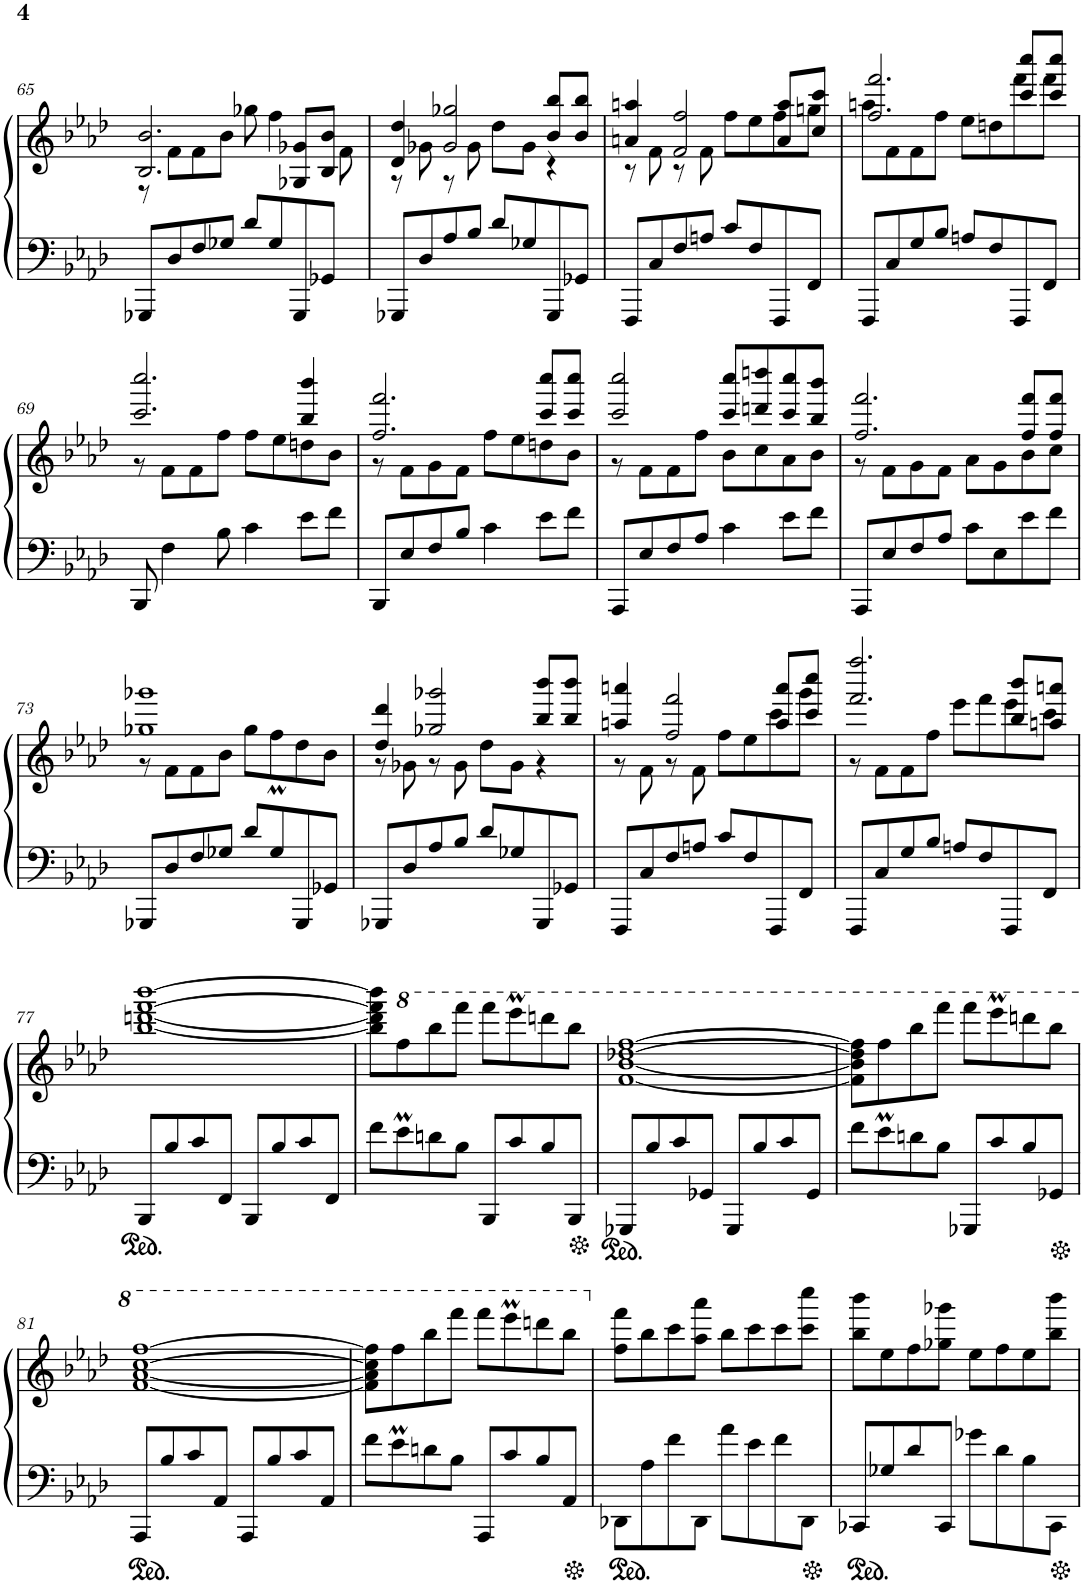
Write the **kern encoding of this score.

**kern	**kern
*part1	*part1
*staff2	*staff1
*I"Piano	*
*I'Pno.	*
!!LO:PB:g=z
*clefF4	*clefG2
*k[b-e-a-d-]	*k[b-e-a-d-]
*M4/4	*M4/4
=65	=65
*	*^
8GGG-X/L	2.B-/ 2.b-/	8r
8D-/	.	8f\L
8F/	.	8f\
8G-X/J	.	8b-\J
8d-/L	.	8gg-X\
8G-/	.	4ff\
8GGG-/	8G-X/ 8g-X/L	.
8GG-X/J	8B-/ 8b-/J	8f\
=66	=66	=66
8GGG-X/L	4d-/ 4dd-/	8r
8D-/	.	8g-X\
8A-/	2g-/ 2gg-X/	8r
8B-/J	.	8g-\
8d-/L	.	8dd-\L
8G-X/	.	8g-\J
8GGG-/	8b-/ 8bb-/L	4r
8GG-X/J	8b-/ 8bb-/J	.
=67	=67	=67
8FFF/L	4an/ 4aan/	8r
8C/	.	8f\
8F/	2f/ 2ff/	8r
8An/J	.	8f\
8c/L	.	8ff\L
8F/	.	8ee-\
8FFF/	8a/ 8aa/L	8ff\
8FF/J	8cc/ 8ccc/J	8ggn\J
=68	=68	=68
8FFF/L	2.ff/ 2.fff/	8aan\L
8C/	.	8f\
8G/	.	8f\
8B-/J	.	8ff\J
8An/L	.	8ee-\L
8F/	.	8ddn\
8FFF/	8ccc/ 8cccc/L	8fff\
8FF/J	8ccc/ 8cccc/J	8fff\J
!!LO:LB:g=z	!!
=69	=69	=69
8BBB-/	2.ccc/ 2.cccc/	8r
4F\	.	8f\L
.	.	8f\
8B-\	.	8ff\J
4c\	.	8ff\L
.	.	8ee-\
8e-\L	4bb-/ 4bbb-/	8ddn\
8f\J	.	8b-\J
=70	=70	=70
8BBB-/L	2.ff/ 2.fff/	8r
8E-/	.	8f\L
8F/	.	8g\
8B-/J	.	8f\J
4c\	.	8ff\L
.	.	8ee-\
8e-\L	8ccc/ 8cccc/L	8ddn\
8f\J	8ccc/ 8cccc/J	8b-\J
=71	=71	=71
8AAA-/L	2ccc/ 2cccc/	8r
8E-/	.	8f\L
8F/	.	8f\
8A-/J	.	8ff\J
4c\	8ccc/ 8cccc/L	8b-\L
.	8dddn/ 8ddddn/	8cc\
8e-\L	8ccc/ 8cccc/	8a-\
8f\J	8bb-/ 8bbb-/J	8b-\J
=72	=72	=72
8AAA-/L	2.ff/ 2.fff/	8r
8E-/	.	8f\L
8F/	.	8g\
8A-/J	.	8f\J
8c\L	.	8a-\L
8E-\	.	8g\
8e-\	8ff/ 8fff/L	8b-\
8f\J	8ff/ 8fff/J	8cc\J
!!LO:LB:g=z	!!
=73	=73	=73
8GGG-X/L	1gg-X 1ggg-X	8r
8D-/	.	8f\L
8F/	.	8f\
8G-X/J	.	8b-\J
8d-/L	.	8gg-\L
8G-/	.	8ffM\
8GGG-/	.	8dd-\
8GG-X/J	.	8b-\J
=74	=74	=74
8GGG-X/L	4dd-/ 4ddd-/	8r
8D-/	.	8g-X\
8A-/	2gg-X/ 2ggg-X/	8r
8B-/J	.	8g-\
8d-/L	.	8dd-\L
8G-X/	.	8g-\J
8GGG-/	8bb-/ 8bbb-/L	4r
8GG-X/J	8bb-/ 8bbb-/J	.
=75	=75	=75
8FFF/L	4aan/ 4aaan/	8r
8C/	.	8f\
8F/	2ff/ 2fff/	8r
8An/J	.	8f\
8c/L	.	8ff\L
8F/	.	8ee-\
8FFF/	8aa/ 8aaa/L	8ccc\
8FF/J	8ccc/ 8cccc/J	8ggg\J
=76	=76	=76
8FFF/L	2.fff/ 2.ffff/	8r
8C/	.	8f\L
8G/	.	8f\
8B-/J	.	8ff\J
8An/L	.	8eee-\L
8F/	.	8fff\
8FFF/	8bb-/ 8bbb-/L	8eee-\
8FF/J	8aan/ 8aaan/J	8ccc\J
*	*v	*v
!!LO:LB:g=z
=77	=77
8BBB-/L	[1bb- [1dddn [1fff [1bbb-
8B-/	.
8c/	.
8FF/J	.
8BBB-/L	.
8B-/	.
8c/	.
8FF/J	.
=78	=78
8f\L	8bb-\] 8ddd\] 8fff\] 8bbb-\]L
*	*8va
8e-M\	8fff\
8dn\	8bbb-\
8B-\J	8ffff\J
8BBB-/L	8ffff\L
8c/	8eeee-M\
8B-/	8ddddn\
8BBB-/J	8bbb-\J
=79	=79
8GGG-X/L	[1ff [1bb- [1ddd-X [1fff
8B-/	.
8c/	.
8GG-X/J	.
8GGG-/L	.
8B-/	.
8c/	.
8GG-/J	.
=80	=80
8f\L	8ff\] 8bb-\] 8ddd-\] 8fff\]L
8e-M\	8fff\
8dn\	8bbb-\
8B-\J	8ffff\J
8GGG-X/L	8ffff\L
8c/	8eeee-M\
8B-/	8ddddn\
8GG-X/J	8bbb-\J
!!LO:LB:g=z
=81	=81
8AAA-/L	[1ff [1aa- [1ccc [1fff
8B-/	.
8c/	.
8AA-/J	.
8AAA-/L	.
8B-/	.
8c/	.
8AA-/J	.
=82	=82
8f\L	8ff\] 8aa-\] 8ccc\] 8fff\]L
8e-M\	8fff\
8dn\	8bbb-\
8B-\J	8ffff\J
8AAA-/L	8ffff\L
8c/	8eeee-M\
8B-/	8ddddn\
8AA-/J	8bbb-\J
=83	=83
*	*X8va
8DD-X\L	8ff\ 8fff\L
8A-\	8bb-\
8f\	8ccc\
8DD-\J	8aa-\ 8aaa-\J
8a-\L	8bb-\L
8e-\	8ccc\
8f\	8ccc\
8DD-\J	8ccc\ 8cccc\J
=84	=84
8CC-X/L	8bb-\ 8bbb-\L
8G-X/	8ee-\
8d-/	8ff\
8CC-/J	8gg-X\ 8ggg-X\J
8g-X\L	8ee-\L
8d-\	8ff\
8B-\	8ee-\
8CC-\J	8bb-\ 8bbb-\J
=	=
*-	*-
